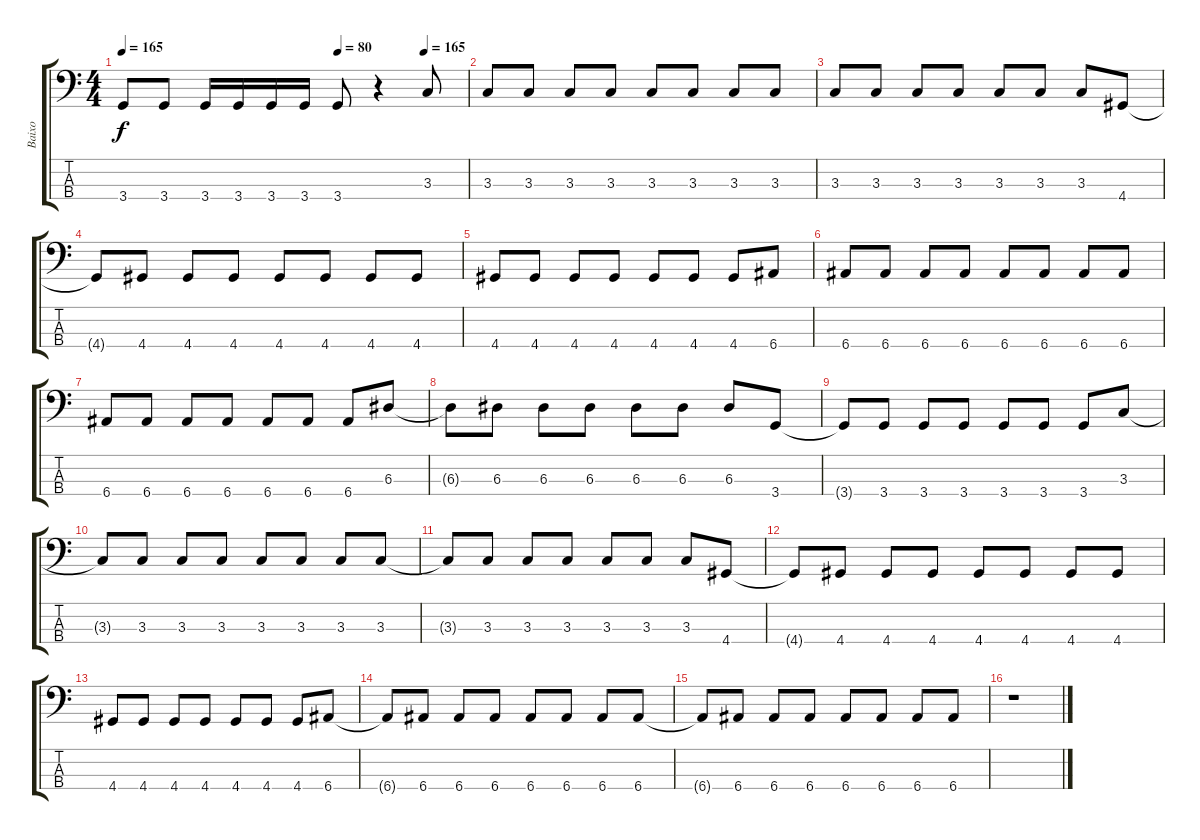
\track ("Baixo" "Baixo") {instrument electricbassfinger}
\staff {score tabs}
\tuning (G2 D2 A1 E1) {hide}
\ts (4 4)
\tempo 165
\tempo (80 0.625)
\tempo (165 0.875)
\clef f4
\ks c
3.4.8{dy f} 3.4.8 3.4.16 3.4.16 3.4.16 3.4.16 3.4.8 r.4 3.3.8 |
3.3.8 3.3.8 3.3.8 3.3.8 3.3.8 3.3.8 3.3.8 3.3.8 |
3.3.8 3.3.8 3.3.8 3.3.8 3.3.8 3.3.8 3.3.8 4.4.8 |
4.4{t}.8 4.4.8 4.4.8 4.4.8 4.4.8 4.4.8 4.4.8 4.4.8 |
4.4.8 4.4.8 4.4.8 4.4.8 4.4.8 4.4.8 4.4.8 6.4.8 |
6.4.8 6.4.8 6.4.8 6.4.8 6.4.8 6.4.8 6.4.8 6.4.8 |
6.4.8 6.4.8 6.4.8 6.4.8 6.4.8 6.4.8 6.4.8 6.3.8 |
6.3{t}.8 6.3.8 6.3.8 6.3.8 6.3.8 6.3.8 6.3.8 3.4.8 |
3.4{t}.8 3.4.8 3.4.8 3.4.8 3.4.8 3.4.8 3.4.8 3.3.8 |
3.3{t}.8 3.3.8 3.3.8 3.3.8 3.3.8 3.3.8 3.3.8 3.3.8 |
3.3{t}.8 3.3.8 3.3.8 3.3.8 3.3.8 3.3.8 3.3.8 4.4.8 |
4.4{t}.8 4.4.8 4.4.8 4.4.8 4.4.8 4.4.8 4.4.8 4.4.8 |
4.4.8 4.4.8 4.4.8 4.4.8 4.4.8 4.4.8 4.4.8 6.4.8 |
6.4{t}.8 6.4.8 6.4.8 6.4.8 6.4.8 6.4.8 6.4.8 6.4.8 |
6.4{t}.8 6.4.8 6.4.8 6.4.8 6.4.8 6.4.8 6.4.8 6.4.8 |
r.1
